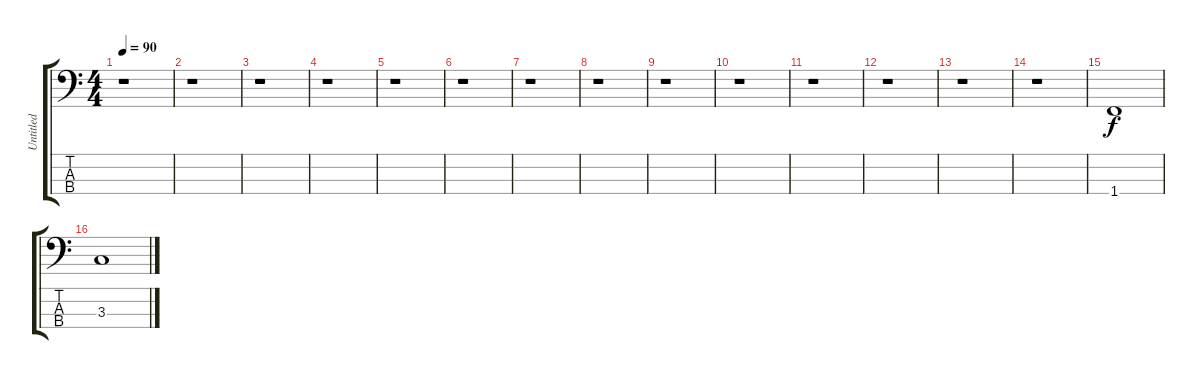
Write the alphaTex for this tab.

\track ("Untitled" "Untitled") {instrument fretlessbass}
\staff {score tabs}
\tuning (G2 D2 A1 E1) {hide}
\ts (4 4)
\tempo 90
\clef f4
\ks c
r.1{dy f} |
r.1 |
r.1 |
r.1 |
r.1 |
r.1 |
r.1 |
r.1 |
r.1 |
r.1 |
r.1 |
r.1 |
r.1 |
r.1 |
1.4.1 |
3.3.1
